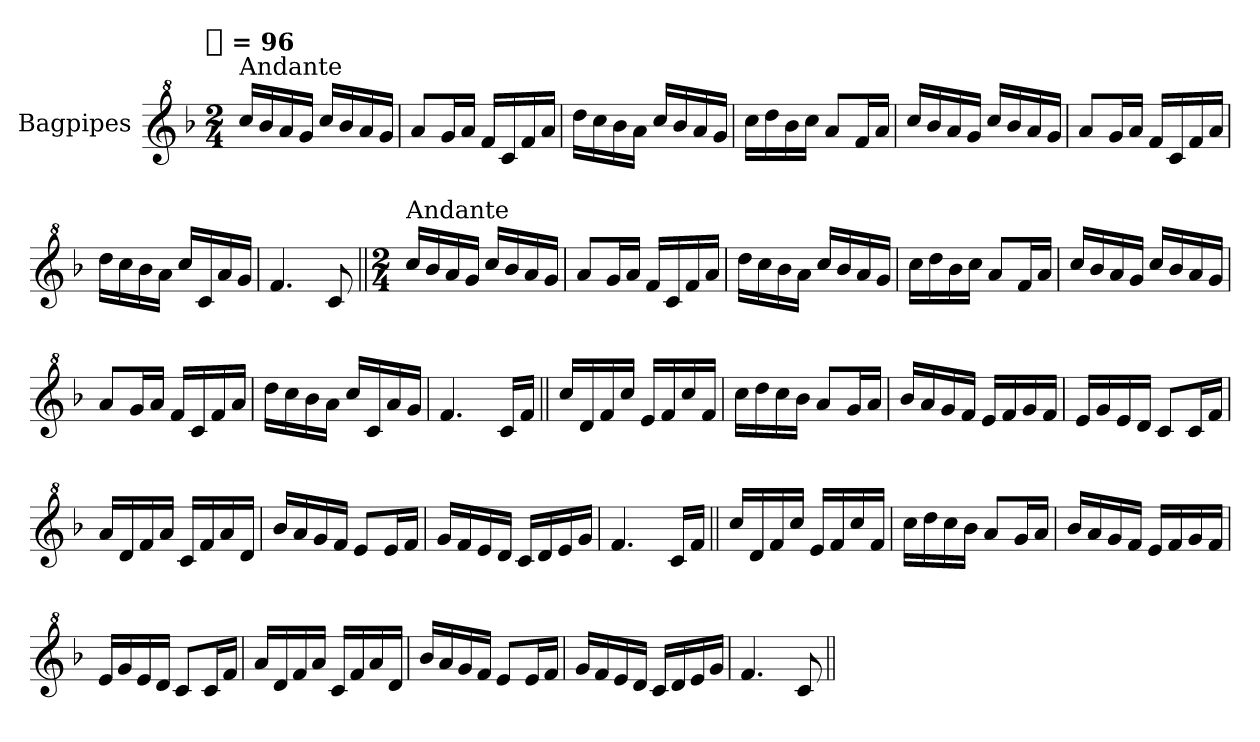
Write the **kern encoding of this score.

**kern
*part1
*staff1
*I"Bagpipes
*I'Bag
*clefG^2
*k[b-]
*F:
!!LO:TX:omd:t=[quarter] = 96
*M2/4
*MM96
=1
!LO:TX:a:t=Andante
16cccLL
16bb-
16aa
16ggJJ
16cccLL
16bb-
16aa
16ggJJ
=
8aaL
16ggL
16aaJJ
16ffLL
16cc
16ff
16aaJJ
=
16dddLL
16ccc
16bb-
16aaJJ
16cccLL
16bb-
16aa
16ggJJ
=
16cccLL
16ddd
16bb-
16cccJJ
8aaL
16ffL
16aaJJ
=
16cccLL
16bb-
16aa
16ggJJ
16cccLL
16bb-
16aa
16ggJJ
=
8aaL
16ggL
16aaJJ
16ffLL
16cc
16ff
16aaJJ
=
16dddLL
16ccc
16bb-
16aaJJ
16cccLL
16cc
16aa
16ggJJ
=
4.ff
8cc
=||
*M2/4
*MM96
!LO:TX:a:t=Andante
16cccLL
16bb-
16aa
16ggJJ
16cccLL
16bb-
16aa
16ggJJ
=
8aaL
16ggL
16aaJJ
16ffLL
16cc
16ff
16aaJJ
=
16dddLL
16ccc
16bb-
16aaJJ
16cccLL
16bb-
16aa
16ggJJ
=
16cccLL
16ddd
16bb-
16cccJJ
8aaL
16ffL
16aaJJ
=
16cccLL
16bb-
16aa
16ggJJ
16cccLL
16bb-
16aa
16ggJJ
=
8aaL
16ggL
16aaJJ
16ffLL
16cc
16ff
16aaJJ
=
16dddLL
16ccc
16bb-
16aaJJ
16cccLL
16cc
16aa
16ggJJ
=
4.ff
16ccLL
16ffJJ
=||
16cccLL
16dd
16ff
16cccJJ
16eeLL
16ff
16ccc
16ffJJ
=
16cccLL
16ddd
16ccc
16bb-JJ
8aaL
16ggL
16aaJJ
=
16bb-LL
16aa
16gg
16ffJJ
16eeLL
16ff
16gg
16ffJJ
=
16eeLL
16gg
16ee
16ddJJ
8ccL
16ccL
16ffJJ
=
16aaLL
16dd
16ff
16aaJJ
16ccLL
16ff
16aa
16ddJJ
=
16bb-LL
16aa
16gg
16ffJJ
8eeL
16eeL
16ffJJ
=
16ggLL
16ff
16ee
16ddJJ
16ccLL
16dd
16ee
16ggJJ
=
4.ff
16ccLL
16ffJJ
=||
16cccLL
16dd
16ff
16cccJJ
16eeLL
16ff
16ccc
16ffJJ
=
16cccLL
16ddd
16ccc
16bb-JJ
8aaL
16ggL
16aaJJ
=
16bb-LL
16aa
16gg
16ffJJ
16eeLL
16ff
16gg
16ffJJ
=
16eeLL
16gg
16ee
16ddJJ
8ccL
16ccL
16ffJJ
=
16aaLL
16dd
16ff
16aaJJ
16ccLL
16ff
16aa
16ddJJ
=
16bb-LL
16aa
16gg
16ffJJ
8eeL
16eeL
16ffJJ
=
16ggLL
16ff
16ee
16ddJJ
16ccLL
16dd
16ee
16ggJJ
=
4.ff
8cc
=||
*-
